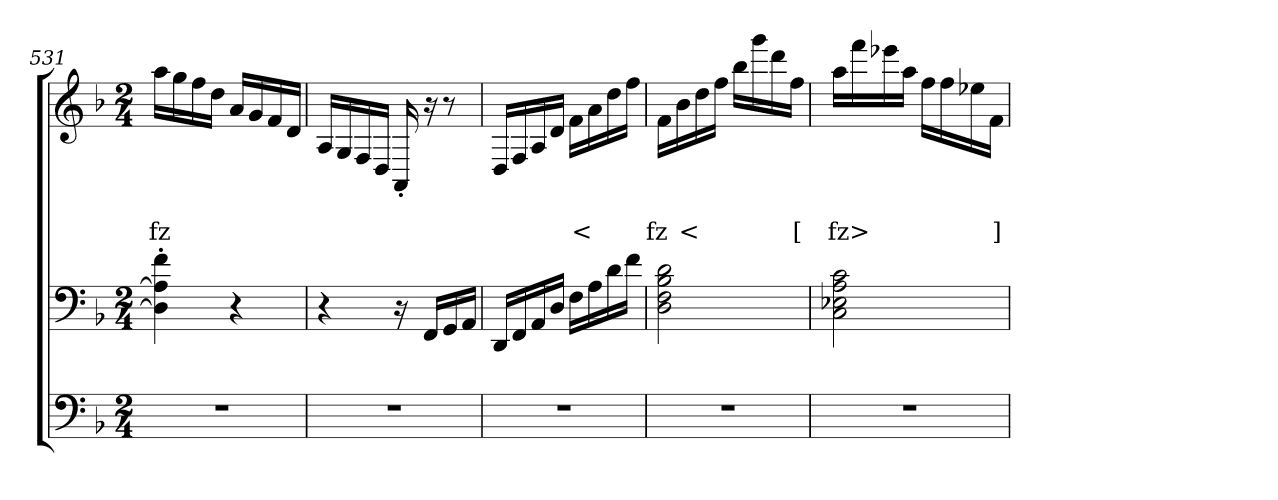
**kern	**kern	**kern	**text	**text
*part3	*part2	*part1	*part1	*part1
*staff3	*staff2	*staff1	*staff1	*staff1
*clefF4	*clefF4	*clefG2	*	*
*k[b-]	*k[b-]	*k[b-]	*	*
*M2/4	*M2/4	*M2/4	*	*
=531	=531	=531	=531	=531
2r	4f'> 4A]'> 4D]'>	16aaLL	.	fz
.	.	16gg	.	.
.	.	16ff	.	.
.	.	16ddJJ	.	.
.	4r	16aLL	.	.
.	.	16g	.	.
.	.	16f	.	.
.	.	16dJJ	.	.
=532	=532	=532	=532	=532
2r	4r	16ALL	.	.
.	.	16G	.	.
.	.	16F	.	.
.	.	16DJJ	.	.
.	16r	16AA'>	.	.
.	16FFLL	16r	.	.
.	16GG	8r	.	.
.	16AAJJ	.	.	.
=533	=533	=533	=533	=533
2r	16DDLL	16DLL	.	.
.	16FF	16F	.	.
.	16AA	16A	.	.
.	16DJJ	16dJJ	.	.
.	16FLL	16fLL	.	<
.	16A	16a	.	.
.	16d	16dd	.	.
.	16fJJ	16ffJJ	.	.
=534	=534	=534	=534	=534
2r	2d 2B- 2F 2D	16fLL	.	fz
.	.	16b-	.	<
.	.	16dd	.	.
.	.	16ffJJ	.	.
.	.	16bb-LL	.	.
.	.	16ggg	.	.
.	.	16ddd	.	.
.	.	16ffJJ	.	[
=535	=535	=535	=535	=535
2r	2c 2A 2E-X 2C	16aaLL	.	fz>
.	.	16fff	.	.
.	.	16eee-X	.	.
.	.	16aaJJ	.	.
.	.	16ffLL	.	.
.	.	16ff	.	.
.	.	16ee-	.	.
.	.	16fJJ	.	]
=	=	=	=	=
*-	*-	*-	*-	*-
